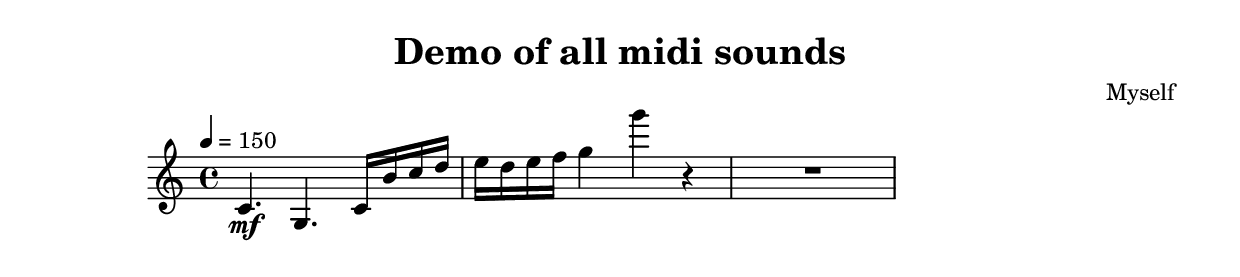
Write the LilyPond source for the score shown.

%% http://lsr.di.unimi.it/LSR/Item?id=338
%% see also http://lilypond.org/doc/v2.18/Documentation/snippets/midi#midi-demo-midiinstruments


\header {
  title = "Demo of all midi sounds"
  arranger = "Myself "
}

baseMelody = \relative c' {
  c4.\mf g c16 b' c d
  e16 d e f g4 g'4 r
  R1
}
melody = {
  \tempo 4 = 150
  \baseMelody
}

\score {
  \new Staff <<
    \new Voice \melody
  >>
  \layout { }
}

\score {
  \new Staff <<
    \new Voice {
      r\mf
      \set Staff.midiInstrument = #"acoustic grand" \melody
      \set Staff.midiInstrument = #"bright acoustic" \melody
      \set Staff.midiInstrument = #"electric grand" \melody
      \set Staff.midiInstrument = #"honky-tonk" \melody
      \set Staff.midiInstrument = #"electric piano 1" \melody
      \set Staff.midiInstrument = #"electric piano 2" \melody
      \set Staff.midiInstrument = #"harpsichord" \melody
      \set Staff.midiInstrument = #"clav" \melody
      \set Staff.midiInstrument = #"celesta" \melody
      \set Staff.midiInstrument = #"glockenspiel" \melody
      \set Staff.midiInstrument = #"music box" \melody
      \set Staff.midiInstrument = #"vibraphone" \melody
      \set Staff.midiInstrument = #"marimba" \melody
      \set Staff.midiInstrument = #"xylophone" \melody
      \set Staff.midiInstrument = #"tubular bells" \melody
      \set Staff.midiInstrument = #"dulcimer" \melody
      \set Staff.midiInstrument = #"drawbar organ" \melody
      \set Staff.midiInstrument = #"percussive organ" \melody
      \set Staff.midiInstrument = #"rock organ" \melody
      \set Staff.midiInstrument = #"church organ" \melody
      \set Staff.midiInstrument = #"reed organ" \melody
      \set Staff.midiInstrument = #"accordion" \melody
      \set Staff.midiInstrument = #"harmonica" \melody
      \set Staff.midiInstrument = #"concertina" \melody
      \set Staff.midiInstrument = #"acoustic guitar (nylon)" \melody
      \set Staff.midiInstrument = #"acoustic guitar (steel)" \melody
      \set Staff.midiInstrument = #"electric guitar (jazz)" \melody
      \set Staff.midiInstrument = #"electric guitar (clean)" \melody
      \set Staff.midiInstrument = #"electric guitar (muted)" \melody
      \set Staff.midiInstrument = #"overdriven guitar" \melody
      \set Staff.midiInstrument = #"distorted guitar" \melody
      \set Staff.midiInstrument = #"acoustic bass" \melody
      \set Staff.midiInstrument = #"electric bass (finger)" \melody
      \set Staff.midiInstrument = #"electric bass (pick)" \melody
      \set Staff.midiInstrument = #"fretless bass" \melody
      \set Staff.midiInstrument = #"slap bass 1" \melody
      \set Staff.midiInstrument = #"slap bass 2" \melody
      \set Staff.midiInstrument = #"synth bass 1" \melody
      \set Staff.midiInstrument = #"synth bass 2" \melody
      \set Staff.midiInstrument = #"violin" \melody
      \set Staff.midiInstrument = #"viola" \melody
      \set Staff.midiInstrument = #"cello" \melody
      \set Staff.midiInstrument = #"contrabass" \melody
      \set Staff.midiInstrument = #"tremolo strings" \melody
      \set Staff.midiInstrument = #"pizzicato strings" \melody
      \set Staff.midiInstrument = #"orchestral harp" \melody
      \set Staff.midiInstrument = #"timpani" \melody
      \set Staff.midiInstrument = #"string ensemble 1" \melody
      \set Staff.midiInstrument = #"string ensemble 2" \melody
      \set Staff.midiInstrument = #"synthstrings 1" \melody
      \set Staff.midiInstrument = #"synthstrings 2" \melody
      \set Staff.midiInstrument = #"choir aahs" \melody
      \set Staff.midiInstrument = #"voice oohs" \melody
      \set Staff.midiInstrument = #"synth voice" \melody
      \set Staff.midiInstrument = #"orchestra hit" \melody
      \set Staff.midiInstrument = #"trumpet" \melody
      \set Staff.midiInstrument = #"trombone" \melody
      \set Staff.midiInstrument = #"tuba" \melody
      \set Staff.midiInstrument = #"muted trumpet" \melody
      \set Staff.midiInstrument = #"french horn" \melody
      \set Staff.midiInstrument = #"brass section" \melody
      \set Staff.midiInstrument = #"synthbrass 1" \melody
      \set Staff.midiInstrument = #"synthbrass 2" \melody
      \set Staff.midiInstrument = #"soprano sax" \melody
      \set Staff.midiInstrument = #"alto sax" \melody
      \set Staff.midiInstrument = #"tenor sax" \melody
      \set Staff.midiInstrument = #"baritone sax" \melody
      \set Staff.midiInstrument = #"oboe" \melody
      \set Staff.midiInstrument = #"english horn" \melody
      \set Staff.midiInstrument = #"bassoon" \melody
      \set Staff.midiInstrument = #"clarinet" \melody
      \set Staff.midiInstrument = #"piccolo" \melody
      \set Staff.midiInstrument = #"flute" \melody
      \set Staff.midiInstrument = #"recorder" \melody
      \set Staff.midiInstrument = #"pan flute" \melody
      \set Staff.midiInstrument = #"blown bottle" \melody
      \set Staff.midiInstrument = #"shakuhachi" \melody
      \set Staff.midiInstrument = #"whistle" \melody
      \set Staff.midiInstrument = #"ocarina" \melody
      \set Staff.midiInstrument = #"lead 1 (square)" \melody
      \set Staff.midiInstrument = #"lead 2 (sawtooth)" \melody
      \set Staff.midiInstrument = #"lead 3 (calliope)" \melody
      \set Staff.midiInstrument = #"lead 4 (chiff)" \melody
      \set Staff.midiInstrument = #"lead 5 (charang)" \melody
      \set Staff.midiInstrument = #"lead 6 (voice)" \melody
      \set Staff.midiInstrument = #"lead 7 (fifths)" \melody
      \set Staff.midiInstrument = #"lead 8 (bass+lead)" \melody
      \set Staff.midiInstrument = #"pad 1 (new age)" \melody
      \set Staff.midiInstrument = #"pad 2 (warm)" \melody
      \set Staff.midiInstrument = #"pad 3 (polysynth)" \melody
      \set Staff.midiInstrument = #"pad 4 (choir)" \melody
      \set Staff.midiInstrument = #"pad 5 (bowed)" \melody
      \set Staff.midiInstrument = #"pad 6 (metallic)" \melody
      \set Staff.midiInstrument = #"pad 7 (halo)" \melody
      \set Staff.midiInstrument = #"pad 8 (sweep)" \melody
      \set Staff.midiInstrument = #"fx 1 (rain)" \melody
      \set Staff.midiInstrument = #"fx 2 (soundtrack)" \melody
      \set Staff.midiInstrument = #"fx 3 (crystal)" \melody
      \set Staff.midiInstrument = #"fx 4 (atmosphere)" \melody
      \set Staff.midiInstrument = #"fx 5 (brightness)" \melody
      \set Staff.midiInstrument = #"fx 6 (goblins)" \melody
      \set Staff.midiInstrument = #"fx 7 (echoes)" \melody
      \set Staff.midiInstrument = #"fx 8 (sci-fi)" \melody
      \set Staff.midiInstrument = #"sitar" \melody
      \set Staff.midiInstrument = #"banjo" \melody
      \set Staff.midiInstrument = #"shamisen" \melody
      \set Staff.midiInstrument = #"koto" \melody
      \set Staff.midiInstrument = #"kalimba" \melody
      \set Staff.midiInstrument = #"bagpipe" \melody
      \set Staff.midiInstrument = #"fiddle" \melody
      \set Staff.midiInstrument = #"shanai" \melody
      \set Staff.midiInstrument = #"tinkle bell" \melody
      \set Staff.midiInstrument = #"agogo" \melody
      \set Staff.midiInstrument = #"steel drums" \melody
      \set Staff.midiInstrument = #"woodblock" \melody
      \set Staff.midiInstrument = #"taiko drum" \melody
      \set Staff.midiInstrument = #"melodic tom" \melody
      \set Staff.midiInstrument = #"synth drum" \melody
      \set Staff.midiInstrument = #"reverse cymbal" \melody
      \set Staff.midiInstrument = #"guitar fret noise" \melody
      \set Staff.midiInstrument = #"breath noise" \melody
      \set Staff.midiInstrument = #"seashore" \melody
      \set Staff.midiInstrument = #"bird tweet" \melody
      \set Staff.midiInstrument = #"telephone ring" \melody
      \set Staff.midiInstrument = #"helicopter" \melody
      \set Staff.midiInstrument = #"applause" \melody
      \set Staff.midiInstrument = #"gunshot" \melody
    }
  >>
  \midi { }
}
